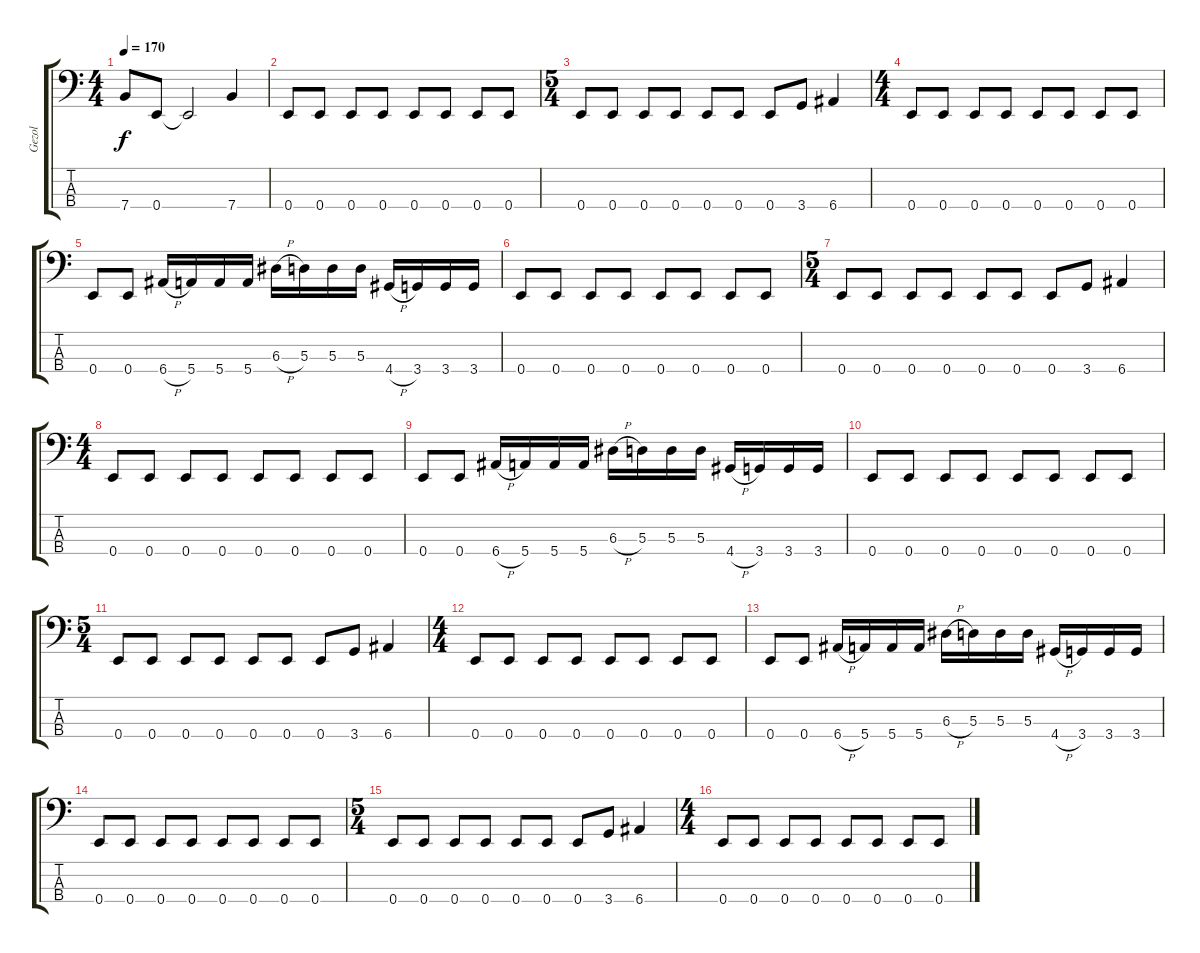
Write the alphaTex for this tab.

\track ("Gezol" "Gezol") {instrument electricbasspick}
\staff {score tabs}
\tuning (G2 D2 A1 E1) {hide}
\ts (4 4)
\tempo 170
\clef f4
\ks c
7.4.8{dy f} 0.4.8 0.4{t}.2 7.4.4 |
0.4.8 0.4.8 0.4.8 0.4.8 0.4.8 0.4.8 0.4.8 0.4.8 |
\ts (5 4)
0.4.8 0.4.8 0.4.8 0.4.8 0.4.8 0.4.8 0.4.8 3.4.8 6.4.4 |
\ts (4 4)
0.4.8 0.4.8 0.4.8 0.4.8 0.4.8 0.4.8 0.4.8 0.4.8 |
0.4.8 0.4.8 6.4{h}.16 5.4.16 5.4.16 5.4.16 6.3{h}.16 5.3.16 5.3.16 5.3.16 4.4{h}.16 3.4.16 3.4.16 3.4.16 |
0.4.8 0.4.8 0.4.8 0.4.8 0.4.8 0.4.8 0.4.8 0.4.8 |
\ts (5 4)
0.4.8 0.4.8 0.4.8 0.4.8 0.4.8 0.4.8 0.4.8 3.4.8 6.4.4 |
\ts (4 4)
0.4.8 0.4.8 0.4.8 0.4.8 0.4.8 0.4.8 0.4.8 0.4.8 |
0.4.8 0.4.8 6.4{h}.16 5.4.16 5.4.16 5.4.16 6.3{h}.16 5.3.16 5.3.16 5.3.16 4.4{h}.16 3.4.16 3.4.16 3.4.16 |
0.4.8 0.4.8 0.4.8 0.4.8 0.4.8 0.4.8 0.4.8 0.4.8 |
\ts (5 4)
0.4.8 0.4.8 0.4.8 0.4.8 0.4.8 0.4.8 0.4.8 3.4.8 6.4.4 |
\ts (4 4)
0.4.8 0.4.8 0.4.8 0.4.8 0.4.8 0.4.8 0.4.8 0.4.8 |
0.4.8 0.4.8 6.4{h}.16 5.4.16 5.4.16 5.4.16 6.3{h}.16 5.3.16 5.3.16 5.3.16 4.4{h}.16 3.4.16 3.4.16 3.4.16 |
0.4.8 0.4.8 0.4.8 0.4.8 0.4.8 0.4.8 0.4.8 0.4.8 |
\ts (5 4)
0.4.8 0.4.8 0.4.8 0.4.8 0.4.8 0.4.8 0.4.8 3.4.8 6.4.4 |
\ts (4 4)
0.4.8 0.4.8 0.4.8 0.4.8 0.4.8 0.4.8 0.4.8 0.4.8
